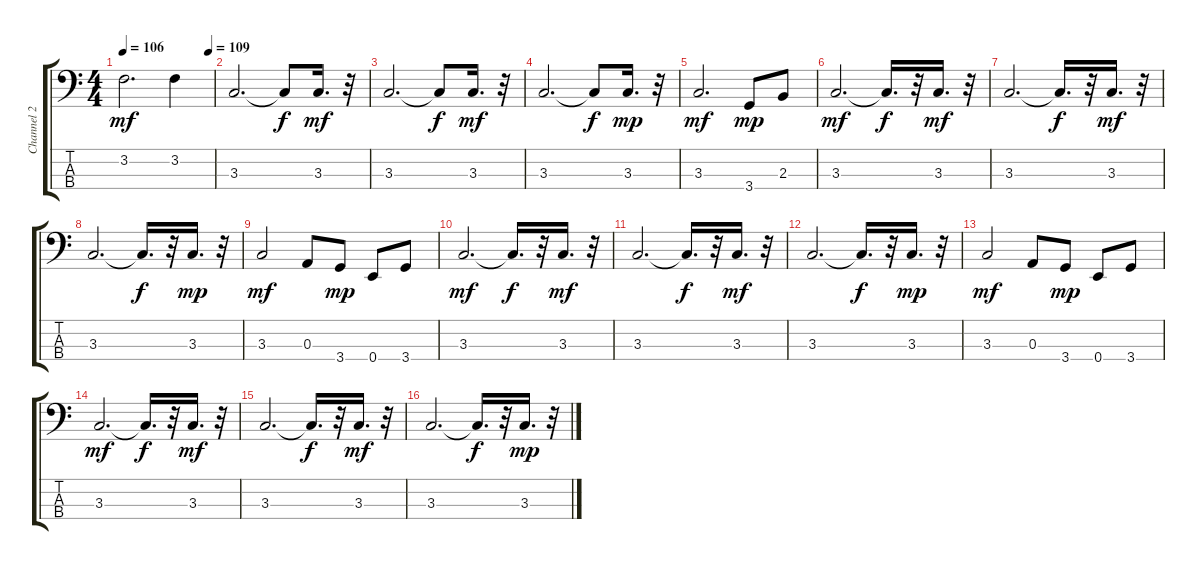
\track ("Channel 2" "Channel 2") {instrument electricbassfinger}
\staff {score tabs}
\tuning (G2 D2 A1 E1) {hide}
\ts (4 4)
\tempo 106
\tempo (109 0.9479166666666666)
\clef f4
\ks c
3.2.2{d dy mf} 3.2.4 |
3.3.2{d} 3.3{t}.8{dy f} 3.3.16{d dy mf} r.32 |
3.3.2{d} 3.3{t}.8{dy f} 3.3.16{d dy mf} r.32 |
3.3.2{d} 3.3{t}.8{dy f} 3.3.16{d dy mp} r.32 |
3.3.2{d dy mf} 3.4.8{dy mp} 2.3.8 |
3.3.2{d dy mf} 3.3{t}.16{d dy f} r.32 3.3.16{d dy mf} r.32 |
3.3.2{d} 3.3{t}.16{d dy f} r.32 3.3.16{d dy mf} r.32 |
3.3.2{d} 3.3{t}.16{d dy f} r.32 3.3.16{d dy mp} r.32 |
3.3.2{dy mf} 0.3.8 3.4.8{dy mp} 0.4.8 3.4.8 |
3.3.2{d dy mf} 3.3{t}.16{d dy f} r.32 3.3.16{d dy mf} r.32 |
3.3.2{d} 3.3{t}.16{d dy f} r.32 3.3.16{d dy mf} r.32 |
3.3.2{d} 3.3{t}.16{d dy f} r.32 3.3.16{d dy mp} r.32 |
3.3.2{dy mf} 0.3.8 3.4.8{dy mp} 0.4.8 3.4.8 |
3.3.2{d dy mf} 3.3{t}.16{d dy f} r.32 3.3.16{d dy mf} r.32 |
3.3.2{d} 3.3{t}.16{d dy f} r.32 3.3.16{d dy mf} r.32 |
3.3.2{d} 3.3{t}.16{d dy f} r.32 3.3.16{d dy mp} r.32
